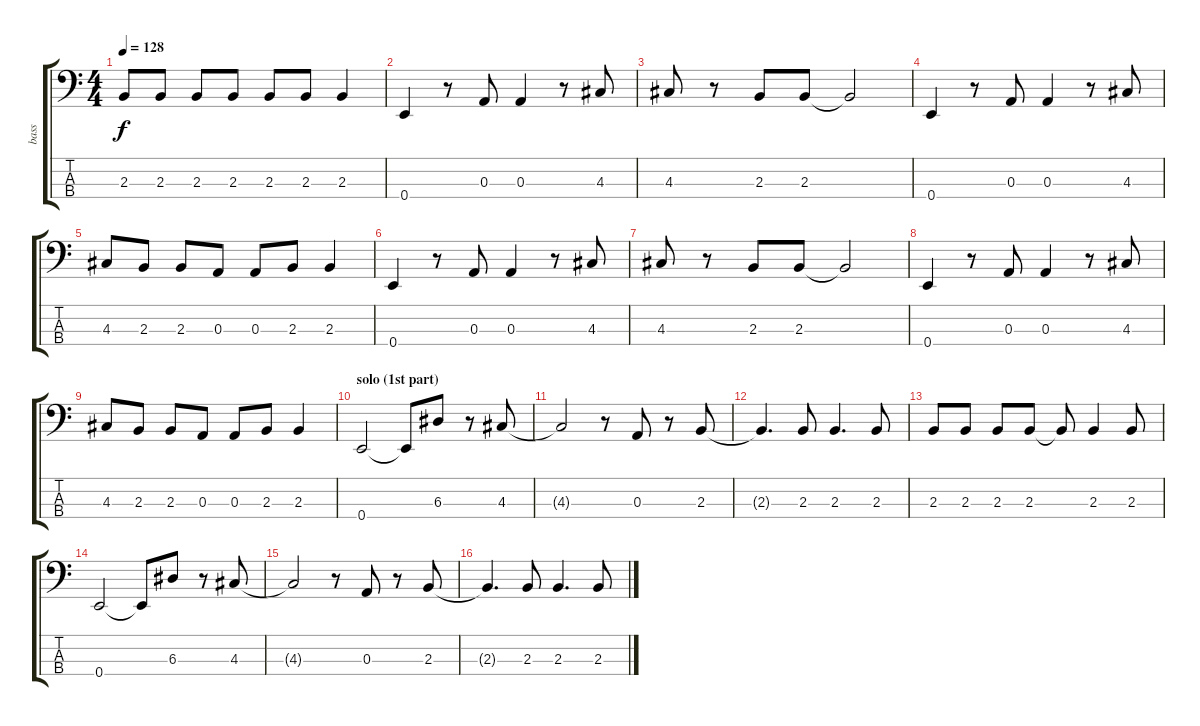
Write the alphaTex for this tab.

\track ("bass" "bass") {instrument electricbasspick}
\staff {score tabs}
\tuning (G2 D2 A1 E1) {hide}
\ts (4 4)
\tempo 128
\clef f4
\ks c
2.3.8{dy f} 2.3.8 2.3.8 2.3.8 2.3.8 2.3.8 2.3.4 |
0.4.4 r.8 0.3.8 0.3.4 r.8 4.3.8 |
4.3.8 r.8 2.3.8 2.3.8 2.3{t}.2 |
0.4.4 r.8 0.3.8 0.3.4 r.8 4.3.8 |
4.3.8 2.3.8 2.3.8 0.3.8 0.3.8 2.3.8 2.3.4 |
0.4.4 r.8 0.3.8 0.3.4 r.8 4.3.8 |
4.3.8 r.8 2.3.8 2.3.8 2.3{t}.2 |
0.4.4 r.8 0.3.8 0.3.4 r.8 4.3.8 |
4.3.8 2.3.8 2.3.8 0.3.8 0.3.8 2.3.8 2.3.4 |
\section ("" "solo (1st part)")
0.4.2 0.4{t}.8 6.3.8 r.8 4.3.8 |
4.3{t}.2 r.8 0.3.8 r.8 2.3.8 |
2.3{t}.4{d} 2.3.8 2.3.4{d} 2.3.8 |
2.3.8 2.3.8 2.3.8 2.3.8 2.3{t}.8 2.3.4 2.3.8 |
0.4.2 0.4{t}.8 6.3.8 r.8 4.3.8 |
4.3{t}.2 r.8 0.3.8 r.8 2.3.8 |
2.3{t}.4{d} 2.3.8 2.3.4{d} 2.3.8
